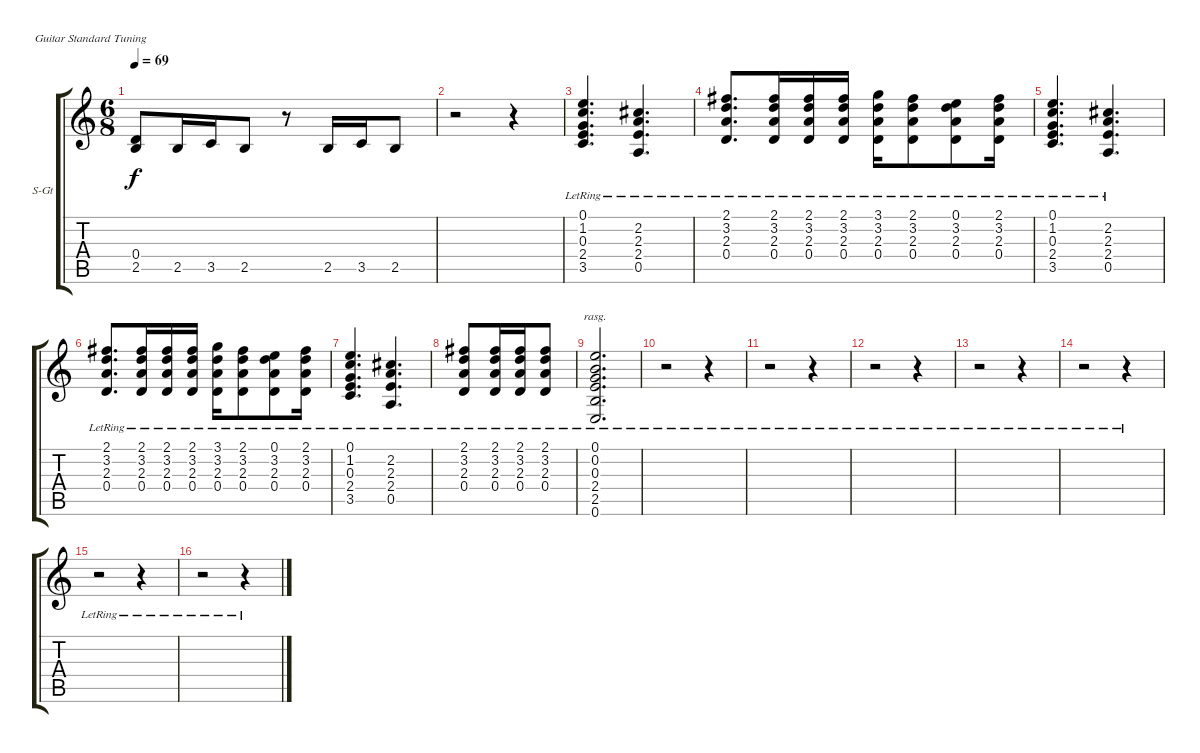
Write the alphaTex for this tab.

\bracketExtendMode groupsimilarinstruments
\firstSystemTrackNameOrientation horizontal
\otherSystemsTrackNameOrientation horizontal
\track ("Guitar 2" "S-Gt") {instrument acousticguitarsteel}
\staff {score tabs}
\tuning (E4 B3 G3 D3 A2 E2)
\ts (6 8)
\tempo 69
\clef g2
\ks c
(0.4 2.5).8{dy f} 2.5.16 3.5.16 2.5.8 r.8 2.5.16 3.5.16 2.5.8 |
r.2 r.4 |
(0.1{lr} 1.2{lr} 0.3{lr} 2.4{lr} 3.5{lr}).4{d} (2.2{lr} 2.3{lr} 2.4{lr} 0.5{lr}).4{d} |
(2.1{lr} 3.2{lr} 2.3{lr} 0.4{lr}).8{d} (2.1{lr} 3.2{lr} 2.3{lr} 0.4{lr}).16 (2.1{lr} 3.2{lr} 2.3{lr} 0.4{lr}).16 (2.1{lr} 3.2{lr} 2.3{lr} 0.4{lr}).16 (3.1{lr} 3.2{lr} 2.3{lr} 0.4{lr}).16 (2.1{lr} 3.2{lr} 2.3{lr} 0.4{lr}).8 (0.1{lr} 3.2{lr} 2.3{lr} 0.4{lr}).8 (2.1{lr} 3.2{lr} 2.3{lr} 0.4{lr}).16 |
(0.1{lr} 1.2{lr} 0.3{lr} 2.4{lr} 3.5{lr}).4{d} (2.2{lr} 2.3{lr} 2.4{lr} 0.5{lr}).4{d} |
(2.1{lr} 3.2{lr} 2.3{lr} 0.4{lr}).8{d} (2.1{lr} 3.2{lr} 2.3{lr} 0.4{lr}).16 (2.1{lr} 3.2{lr} 2.3{lr} 0.4{lr}).16 (2.1{lr} 3.2{lr} 2.3{lr} 0.4{lr}).16 (3.1{lr} 3.2{lr} 2.3{lr} 0.4{lr}).16 (2.1{lr} 3.2{lr} 2.3{lr} 0.4{lr}).8 (0.1{lr} 3.2{lr} 2.3{lr} 0.4{lr}).8 (2.1{lr} 3.2{lr} 2.3{lr} 0.4{lr}).16 |
(0.1{lr} 1.2{lr} 0.3{lr} 2.4{lr} 3.5{lr}).4{d} (2.2{lr} 2.3{lr} 2.4{lr} 0.5{lr}).4{d} |
(2.1{lr} 3.2{lr} 2.3{lr} 0.4{lr}).8 (2.1{lr} 3.2{lr} 2.3{lr} 0.4{lr}).16 (2.1{lr} 3.2{lr} 2.3{lr} 0.4{lr}).16 (2.1{lr} 3.2{lr} 2.3{lr} 0.4{lr}).8 |
(0.1{lr} 0.2{lr} 0.3{lr} 2.4{lr} 2.5{lr} 0.6{lr}).2{d rasg amianapaest} |
r.2 r.4 |
r.2 r.4 |
r.2 r.4 |
r.2 r.4 |
r.2 r.4 |
r.2 r.4 |
r.2 r.4
